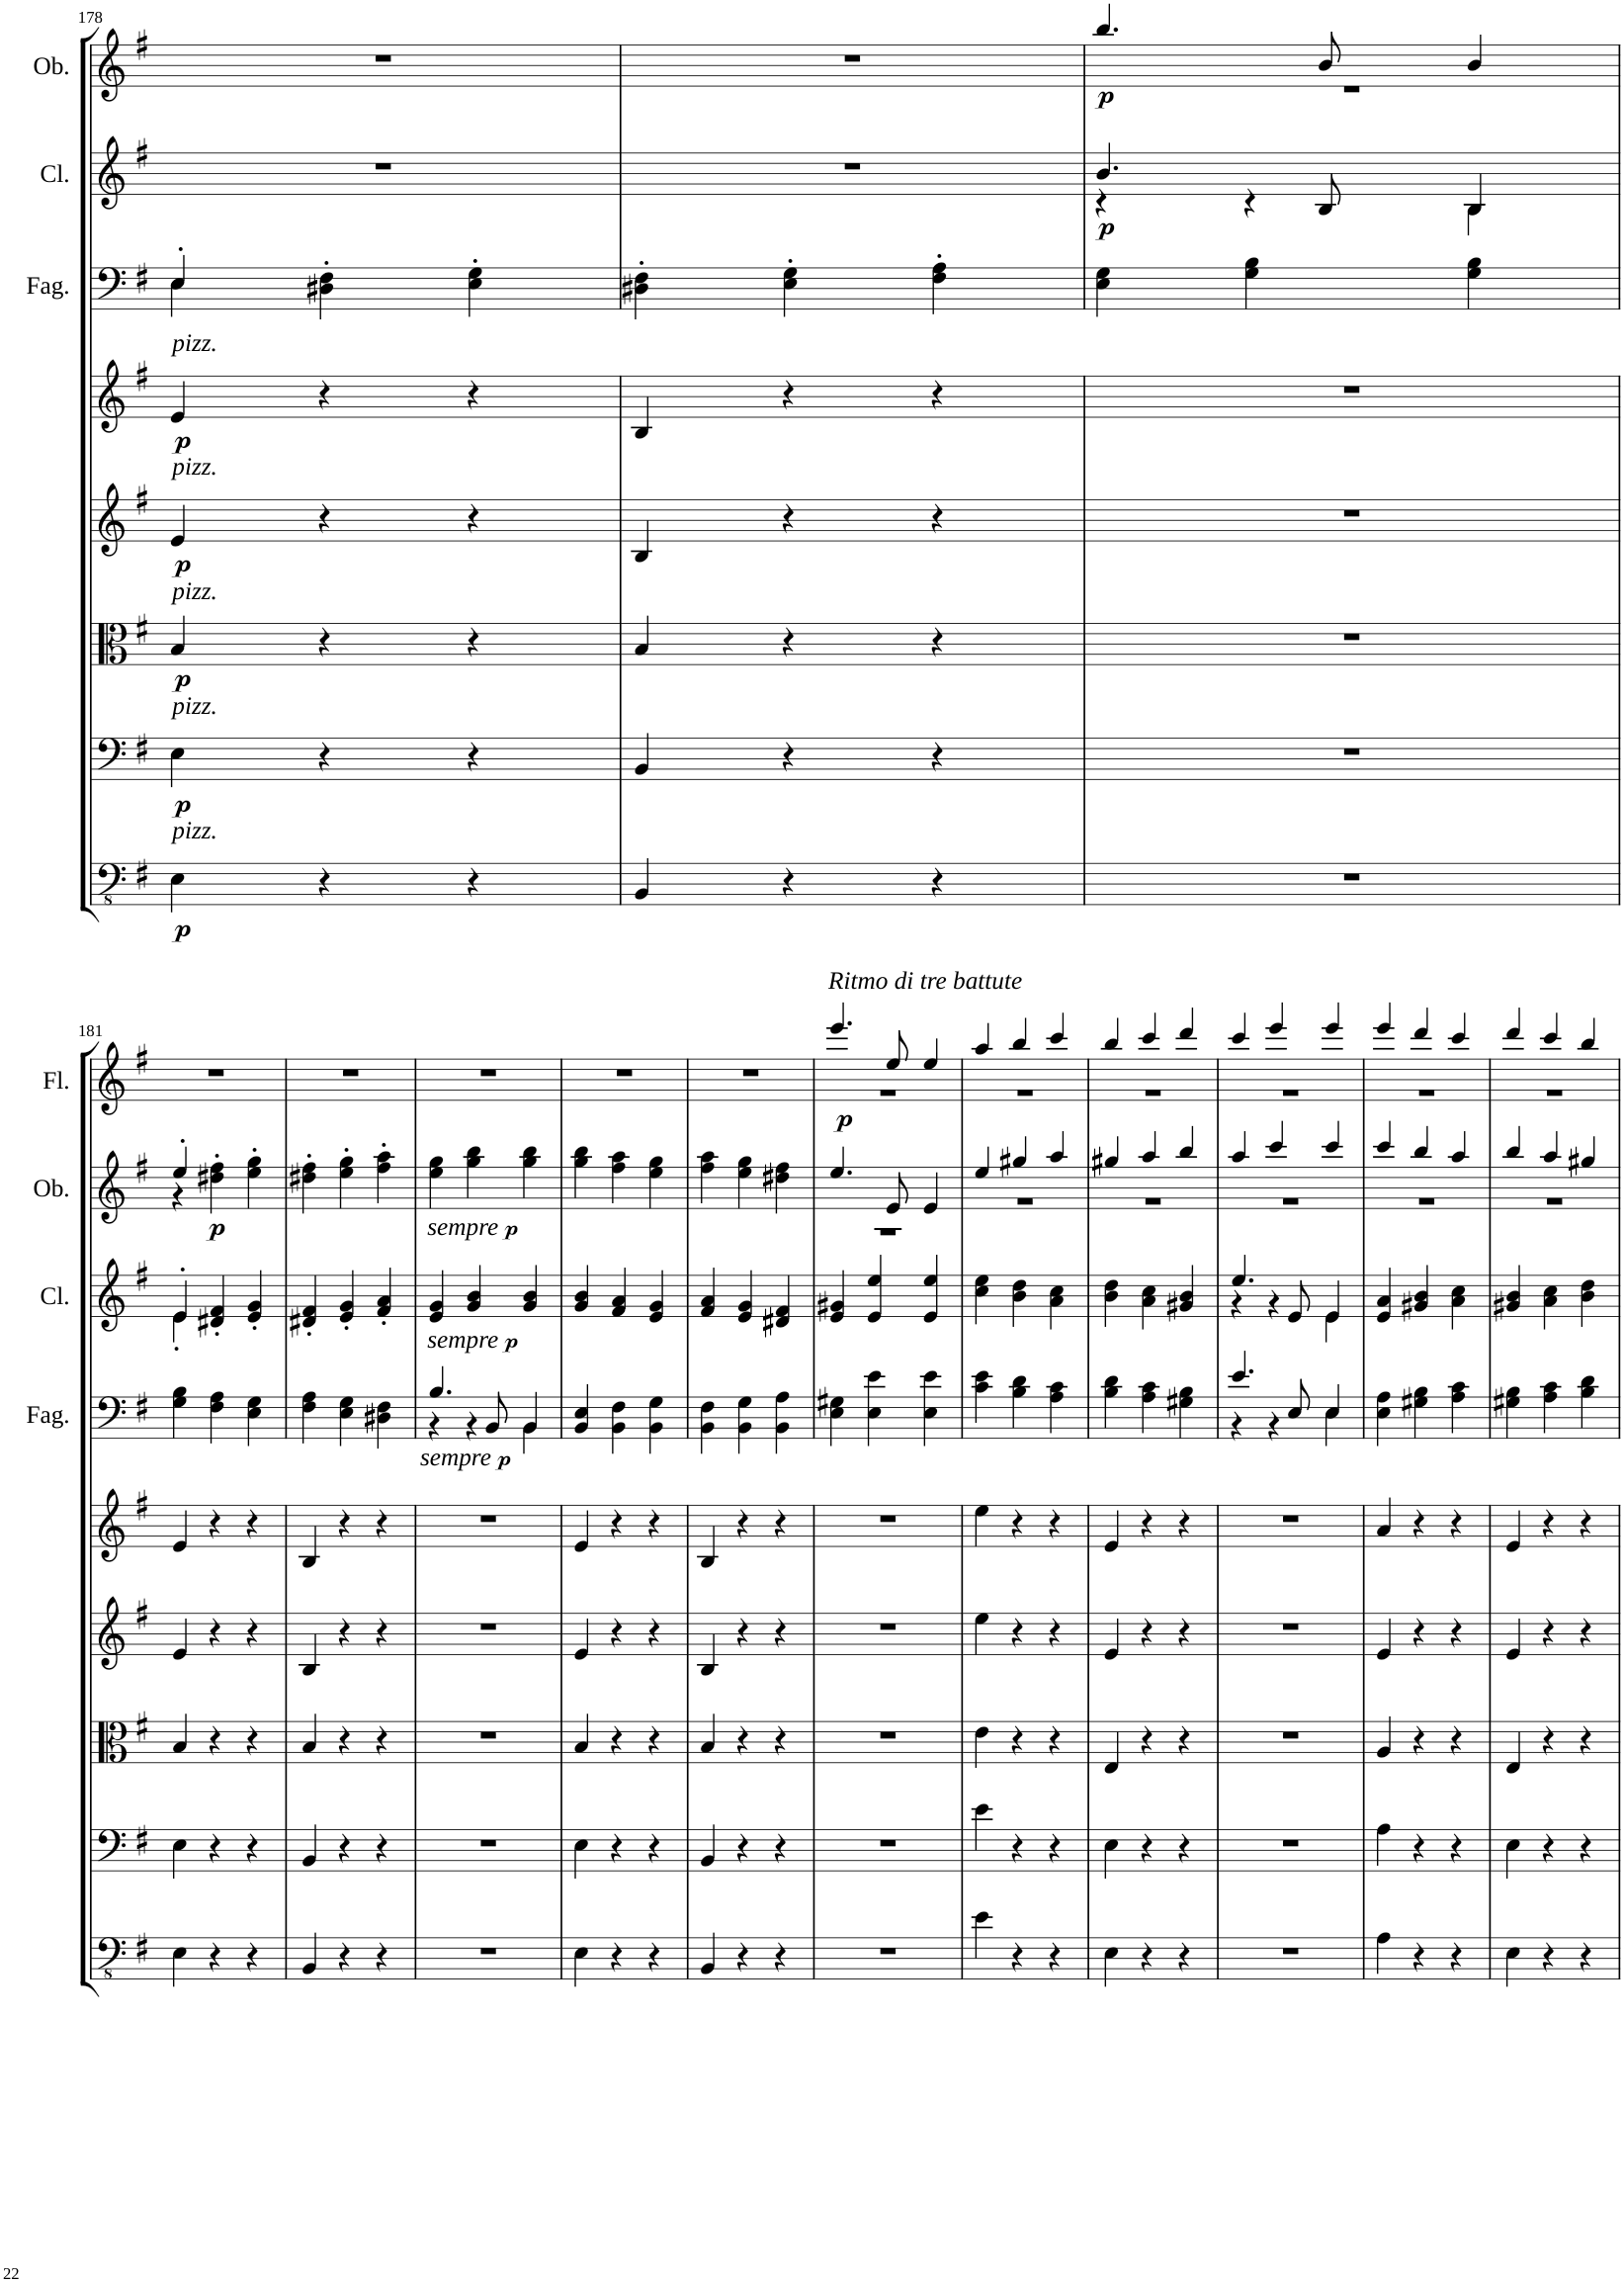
**kern	**dynam	**kern	**dynam	**kern	**dynam	**kern	**dynam	**kern	**dynam	**kern	**kern	**dynam	**kern	**dynam	**kern	**dynam
*part9	*part9	*part8	*part8	*part7	*part7	*part6	*part6	*part5	*part5	*part4	*part3	*part3	*part2	*part2	*part1	*part1
*staff9	*staff9	*staff8	*staff8	*staff7	*staff7	*staff6	*staff6	*staff5	*staff5	*staff4	*staff3	*staff3	*staff2	*staff2	*staff1	*staff1
*I"Basso	*	*I"Violoncello	*	*I"Viola	*	*I"Violino II	*	*I"Violino I	*	*I"Fagotti	*I"Clarinetti in C	*	*I"Oboi	*	*I"Flauti	*
*	*	*	*	*	*	*	*	*	*	*I'Fag.	*I'Cl.	*	*I'Ob.	*	*I'Fl.	*
!!LO:PB:g=z
*clefFv4	*	*clefF4	*	*clefC3	*	*clefG2	*	*clefG2	*	*clefF4	*clefG2	*	*clefG2	*	*clefG2	*
*	*	*	*	*	*	*	*	*	*	*	*Trd1c2	*	*	*	*	*
*k[f#]	*	*k[f#]	*	*k[f#]	*	*k[f#]	*	*k[f#]	*	*k[f#]	*k[f#]	*	*k[f#]	*	*k[f#]	*
*M3/4	*	*M3/4	*	*M3/4	*	*M3/4	*	*M3/4	*	*M3/4	*M3/4	*	*M3/4	*	*M3/4	*
=178	=178	=178	=178	=178	=178	=178	=178	=178	=178	=178	=178	=178	=178	=178	=178	=178
*	*	*	*	*	*	*	*	*	*	*^	*	*	*	*	*	*
!	!	!	!	!	!	!	!	!LO:TX:a:i:t=pizz.	!	!	!	!	!	!	!	!	!
!	!	!	!	!	!	!LO:TX:a:i:t=pizz.	!	!	!	!	!	!	!	!	!	!	!
!	!	!	!	!LO:TX:a:i:t=pizz.	!	!	!	!	!	!	!	!	!	!	!	!	!
!	!	!LO:TX:a:i:t=pizz.	!	!	!	!	!	!	!	!	!	!	!	!	!	!	!
!LO:TX:a:i:t=pizz.	!	!	!	!	!	!	!	!	!	!	!	!	!	!	!	!	!
!	!LO:DY:b	!	!LO:DY:b	!	!LO:DY:b	!	!LO:DY:b	!	!LO:DY:b	!	!	!	!	!	!	!	!
4EE'\	p	4E'\	p	4B'/	p	4e'/	p	4e'/	p	4E'/	4E'\	2.r	.	2.r	.	2.r	.
4r	.	4r	.	4r	.	4r	.	4r	.	4D#X\'> 4F#\'>	2ryy	.	.	.	.	.	.
4r	.	4r	.	4r	.	4r	.	4r	.	4E\'> 4G\'>	.	.	.	.	.	.	.
*	*	*	*	*	*	*	*	*	*	*v	*v	*	*	*	*	*	*
=179	=179	=179	=179	=179	=179	=179	=179	=179	=179	=179	=179	=179	=179	=179	=179	=179
4BBB'/	.	4BB'/	.	4B'/	.	4B'/	.	4B'/	.	4D#X\' 4F#\'	2.r	.	2.r	.	2.r	.
4r	.	4r	.	4r	.	4r	.	4r	.	4E\' 4G\'	.	.	.	.	.	.
4r	.	4r	.	4r	.	4r	.	4r	.	4F#\' 4A\'	.	.	.	.	.	.
=180	=180	=180	=180	=180	=180	=180	=180	=180	=180	=180	=180	=180	=180	=180	=180	=180
*	*	*	*	*	*	*	*	*	*	*	*^	*	*^	*	*	*
!	!	!	!	!	!	!	!	!	!	!	!	!	!LO:DY:b	!	!	!LO:DY:b	!	!
2.r	.	2.r	.	2.r	.	2.r	.	2.r	.	4E\' 4G\'	4.b'/	4r	p	4.bb'/	2.r	p	2.r	.
.	.	.	.	.	.	.	.	.	.	4G\' 4B\'	.	4r	.	.	.	.	.	.
.	.	.	.	.	.	.	.	.	.	.	8B'/	.	.	8b'/	.	.	.	.
.	.	.	.	.	.	.	.	.	.	4G\' 4B\'	4B'/	4B'\	.	4b'/	.	.	.	.
!!LO:LB:g=z
=181	=181	=181	=181	=181	=181	=181	=181	=181	=181	=181	=181	=181	=181	=181	=181	=181	=181	=181
4EE'\	.	4E'\	.	4B'/	.	4e'/	.	4e'/	.	4G\' 4B\'	4e'>/	4e'\	.	4ee'>/	4r	.	2.r	.
!	!	!	!	!	!	!	!	!	!	!	!	!	!	!	!	!LO:DY:b	!	!
4r	.	4r	.	4r	.	4r	.	4r	.	4F#\' 4A\'	4d#X/'< 4f#/'<	2ryy	.	4dd#X\'> 4ff#\'>	2ryy	p	.	.
4r	.	4r	.	4r	.	4r	.	4r	.	4E\' 4G\'	4e/'< 4g/'<	.	.	4ee\'> 4gg\'>	.	.	.	.
*	*	*	*	*	*	*	*	*	*	*	*v	*v	*	*	*	*	*	*
*	*	*	*	*	*	*	*	*	*	*	*	*	*v	*v	*	*	*
=182	=182	=182	=182	=182	=182	=182	=182	=182	=182	=182	=182	=182	=182	=182	=182	=182
4BBB'/	.	4BB'/	.	4B'/	.	4B'/	.	4B'/	.	4F#\' 4A\'	4d#X/' 4f#/'	.	4dd#X\' 4ff#\'	.	2.r	.
4r	.	4r	.	4r	.	4r	.	4r	.	4E\' 4G\'	4e/' 4g/'	.	4ee\' 4gg\'	.	.	.
4r	.	4r	.	4r	.	4r	.	4r	.	4D#X\' 4F#\'	4f#/' 4a/'	.	4ff#\' 4aa\'	.	.	.
=183	=183	=183	=183	=183	=183	=183	=183	=183	=183	=183	=183	=183	=183	=183	=183	=183
*	*	*	*	*	*	*	*	*	*	*^	*	*	*	*	*	*
!	!	!	!	!	!	!	!	!	!	!	!	!	!	!LO:TX:b:i:t=sempre	!	!	!
!	!	!	!	!	!	!	!	!	!	!	!	!LO:TX:b:i:t=sempre	!	!	!	!	!
!	!	!	!	!	!	!	!	!	!	!LO:TX:b:i:t=sempre	!	!	!	!	!	!	!
2.r	.	2.r	.	2.r	.	2.r	.	2.r	.	4.B'/	4r	4e/' 4g/'	.	4ee\' 4gg\'	.	2.r	.
.	.	.	.	.	.	.	.	.	.	.	4r	4g/' 4b/'	.	4gg\' 4bb\'	.	.	.
.	.	.	.	.	.	.	.	.	.	8BB'/	.	.	.	.	.	.	.
.	.	.	.	.	.	.	.	.	.	4BB'/	4BB'\	4g/' 4b/'	.	4gg\' 4bb\'	.	.	.
*	*	*	*	*	*	*	*	*	*	*v	*v	*	*	*	*	*	*
=184	=184	=184	=184	=184	=184	=184	=184	=184	=184	=184	=184	=184	=184	=184	=184	=184
4EE'\	.	4E'\	.	4B'/	.	4e'/	.	4e'/	.	4BB/' 4E/'	4g/' 4b/'	.	4gg\' 4bb\'	.	2.r	.
4r	.	4r	.	4r	.	4r	.	4r	.	4BB\' 4F#\'	4f#/' 4a/'	.	4ff#\' 4aa\'	.	.	.
4r	.	4r	.	4r	.	4r	.	4r	.	4BB\' 4G\'	4e/' 4g/'	.	4ee\' 4gg\'	.	.	.
=185	=185	=185	=185	=185	=185	=185	=185	=185	=185	=185	=185	=185	=185	=185	=185	=185
4BBB'/	.	4BB'/	.	4B'/	.	4B'/	.	4B'/	.	4BB\' 4F#\'	4f#/' 4a/'	.	4ff#\' 4aa\'	.	2.r	.
4r	.	4r	.	4r	.	4r	.	4r	.	4BB\' 4G\'	4e/' 4g/'	.	4ee\' 4gg\'	.	.	.
4r	.	4r	.	4r	.	4r	.	4r	.	4BB\' 4A\'	4d#X/' 4f#/'	.	4dd#X\' 4ff#\'	.	.	.
=186	=186	=186	=186	=186	=186	=186	=186	=186	=186	=186	=186	=186	=186	=186	=186	=186
*	*	*	*	*	*	*	*	*	*	*	*	*	*^	*	*^	*
!	!	!	!	!	!	!	!	!	!	!	!	!	!	!	!	!LO:TX:a:i:t=Ritmo di tre battute	!	!
!	!	!	!	!	!	!	!	!	!	!	!	!	!	!	!	!	!	!LO:DY:b
2.r	.	2.r	.	2.r	.	2.r	.	2.r	.	4E\' 4G#X\'	4e/' 4g#X/'	.	4.ee'/	2.r	.	4.eee'/	2.r	p
.	.	.	.	.	.	.	.	.	.	4E\' 4e\'	4e/' 4ee/'	.	.	.	.	.	.	.
.	.	.	.	.	.	.	.	.	.	.	.	.	8e'/	.	.	8ee'/	.	.
.	.	.	.	.	.	.	.	.	.	4E\' 4e\'	4e/' 4ee/'	.	4e'/	.	.	4ee'/	.	.
=187	=187	=187	=187	=187	=187	=187	=187	=187	=187	=187	=187	=187	=187	=187	=187	=187	=187	=187
4E'\	.	4e'\	.	4e'\	.	4ee'\	.	4ee'\	.	4c\' 4e\'	4cc\' 4ee\'	.	4ee'/	2.r	.	4aa'/	2.r	.
4r	.	4r	.	4r	.	4r	.	4r	.	4B\' 4d\'	4b\' 4dd\'	.	4gg#X'/	.	.	4bb'/	.	.
4r	.	4r	.	4r	.	4r	.	4r	.	4A\' 4c\'	4a\' 4cc\'	.	4aa'/	.	.	4ccc'/	.	.
=188	=188	=188	=188	=188	=188	=188	=188	=188	=188	=188	=188	=188	=188	=188	=188	=188	=188	=188
4EE'\	.	4E'\	.	4E'/	.	4e'/	.	4e'/	.	4B\' 4d\'	4b\' 4dd\'	.	4gg#X'/	2.r	.	4bb'/	2.r	.
4r	.	4r	.	4r	.	4r	.	4r	.	4A\' 4c\'	4a\' 4cc\'	.	4aa'/	.	.	4ccc'/	.	.
4r	.	4r	.	4r	.	4r	.	4r	.	4G#X\' 4B\'	4g#X/' 4b/'	.	4bb'/	.	.	4ddd'/	.	.
=189	=189	=189	=189	=189	=189	=189	=189	=189	=189	=189	=189	=189	=189	=189	=189	=189	=189	=189
*	*	*	*	*	*	*	*	*	*	*^	*^	*	*	*	*	*	*	*
2.r	.	2.r	.	2.r	.	2.r	.	2.r	.	4.e'/	4r	4.ee'/	4r	.	4aa'/	2.r	.	4ccc'/	2.r	.
.	.	.	.	.	.	.	.	.	.	.	4r	.	4r	.	4ccc'/	.	.	4eee'/	.	.
.	.	.	.	.	.	.	.	.	.	8E'/	.	8e'/	.	.	.	.	.	.	.	.
.	.	.	.	.	.	.	.	.	.	4E'/	4E'\	4e'/	4e'\	.	4ccc'/	.	.	4eee'/	.	.
*	*	*	*	*	*	*	*	*	*	*v	*v	*	*	*	*	*	*	*	*	*
*	*	*	*	*	*	*	*	*	*	*	*v	*v	*	*	*	*	*	*	*
=190	=190	=190	=190	=190	=190	=190	=190	=190	=190	=190	=190	=190	=190	=190	=190	=190	=190	=190
4AA'\	.	4A'\	.	4A'/	.	4e'/	.	4a'/	.	4E\' 4A\'	4e/' 4a/'	.	4ccc'/	2.r	.	4eee'/	2.r	.
4r	.	4r	.	4r	.	4r	.	4r	.	4G#X\' 4B\'	4g#X/' 4b/'	.	4bb'/	.	.	4ddd'/	.	.
4r	.	4r	.	4r	.	4r	.	4r	.	4A\' 4c\'	4a\' 4cc\'	.	4aa'/	.	.	4ccc'/	.	.
=191	=191	=191	=191	=191	=191	=191	=191	=191	=191	=191	=191	=191	=191	=191	=191	=191	=191	=191
4EE'\	.	4E'\	.	4E'/	.	4e'/	.	4e'/	.	4G#X\' 4B\'	4g#X/' 4b/'	.	4bb'/	2.r	.	4ddd'/	2.r	.
4r	.	4r	.	4r	.	4r	.	4r	.	4A\' 4c\'	4a\' 4cc\'	.	4aa'/	.	.	4ccc'/	.	.
4r	.	4r	.	4r	.	4r	.	4r	.	4B\' 4d\'	4b\' 4dd\'	.	4gg#X'/	.	.	4bb'/	.	.
*	*	*	*	*	*	*	*	*	*	*	*	*	*v	*v	*	*	*	*
*	*	*	*	*	*	*	*	*	*	*	*	*	*	*	*v	*v	*
=	=	=	=	=	=	=	=	=	=	=	=	=	=	=	=	=
*-	*-	*-	*-	*-	*-	*-	*-	*-	*-	*-	*-	*-	*-	*-	*-	*-
